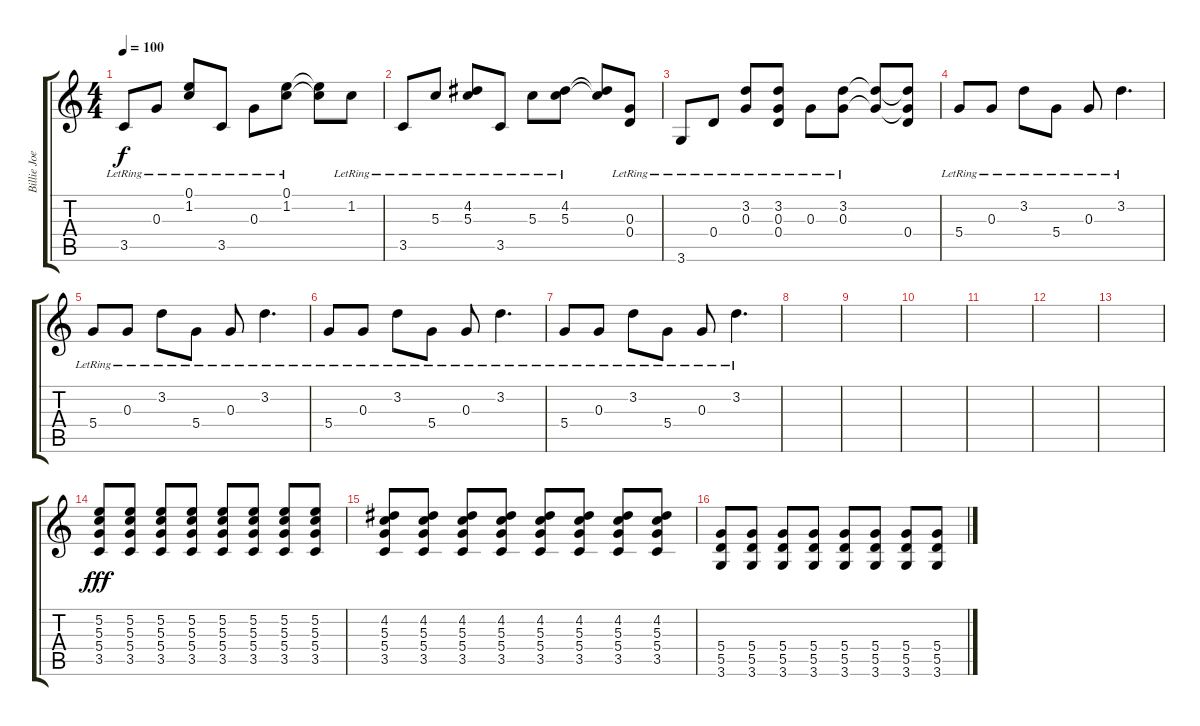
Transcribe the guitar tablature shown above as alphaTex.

\track ("Billie Joe Armstrong" "Billie Joe") {instrument acousticguitarsteel}
\staff {score tabs}
\tuning (E4 B3 G3 D3 A2 E2) {hide}
\ts (4 4)
\tempo 100
\clef g2
\ks c
3.5{lr}.8{dy f} 0.3{lr}.8 (0.1{lr} 1.2{lr}).8 3.5{lr}.8 0.3{lr}.8 (0.1{lr} 1.2{lr}).8 (0.1{t} 1.2{t}).8 1.2{lr}.8 |
3.5{lr}.8 5.3{lr}.8 (4.2{lr} 5.3{lr}).8 3.5{lr}.8 5.3{lr}.8 (4.2{lr} 5.3{lr}).8 (4.2{t} 5.3{t}).8 (0.3{lr} 0.4{lr}).8 |
3.6{lr}.8 0.4{lr}.8 (3.2{lr} 0.3{lr}).8 (3.2{lr} 0.3{lr} 0.4{lr}).8 0.3{lr}.8 (3.2{lr} 0.3).8 (3.2{t} 0.3{t}).8 (3.2{t} 0.3{t} 0.4).8 |
5.4{lr}.8 0.3{lr}.8 3.2{lr}.8 5.4{lr}.8 0.3{lr}.8 3.2{lr}.4{d} |
5.4{lr}.8 0.3{lr}.8 3.2{lr}.8 5.4{lr}.8 0.3{lr}.8 3.2{lr}.4{d} |
5.4{lr}.8 0.3{lr}.8 3.2{lr}.8 5.4{lr}.8 0.3{lr}.8 3.2{lr}.4{d} |
5.4{lr}.8 0.3{lr}.8 3.2{lr}.8 5.4{lr}.8 0.3{lr}.8 3.2{lr}.4{d} |
|
|
|
|
|
|
(5.2 5.3 5.4 3.5).8{dy fff} (5.2 5.3 5.4 3.5).8 (5.2 5.3 5.4 3.5).8 (5.2 5.3 5.4 3.5).8 (5.2 5.3 5.4 3.5).8 (5.2 5.3 5.4 3.5).8 (5.2 5.3 5.4 3.5).8 (5.2 5.3 5.4 3.5).8 |
(4.2 5.3 5.4 3.5).8 (4.2 5.3 5.4 3.5).8 (4.2 5.3 5.4 3.5).8 (4.2 5.3 5.4 3.5).8 (4.2 5.3 5.4 3.5).8 (4.2 5.3 5.4 3.5).8 (4.2 5.3 5.4 3.5).8 (4.2 5.3 5.4 3.5).8 |
(5.4 5.5 3.6).8 (5.4 5.5 3.6).8 (5.4 5.5 3.6).8 (5.4 5.5 3.6).8 (5.4 5.5 3.6).8 (5.4 5.5 3.6).8 (5.4 5.5 3.6).8 (5.4 5.5 3.6).8
